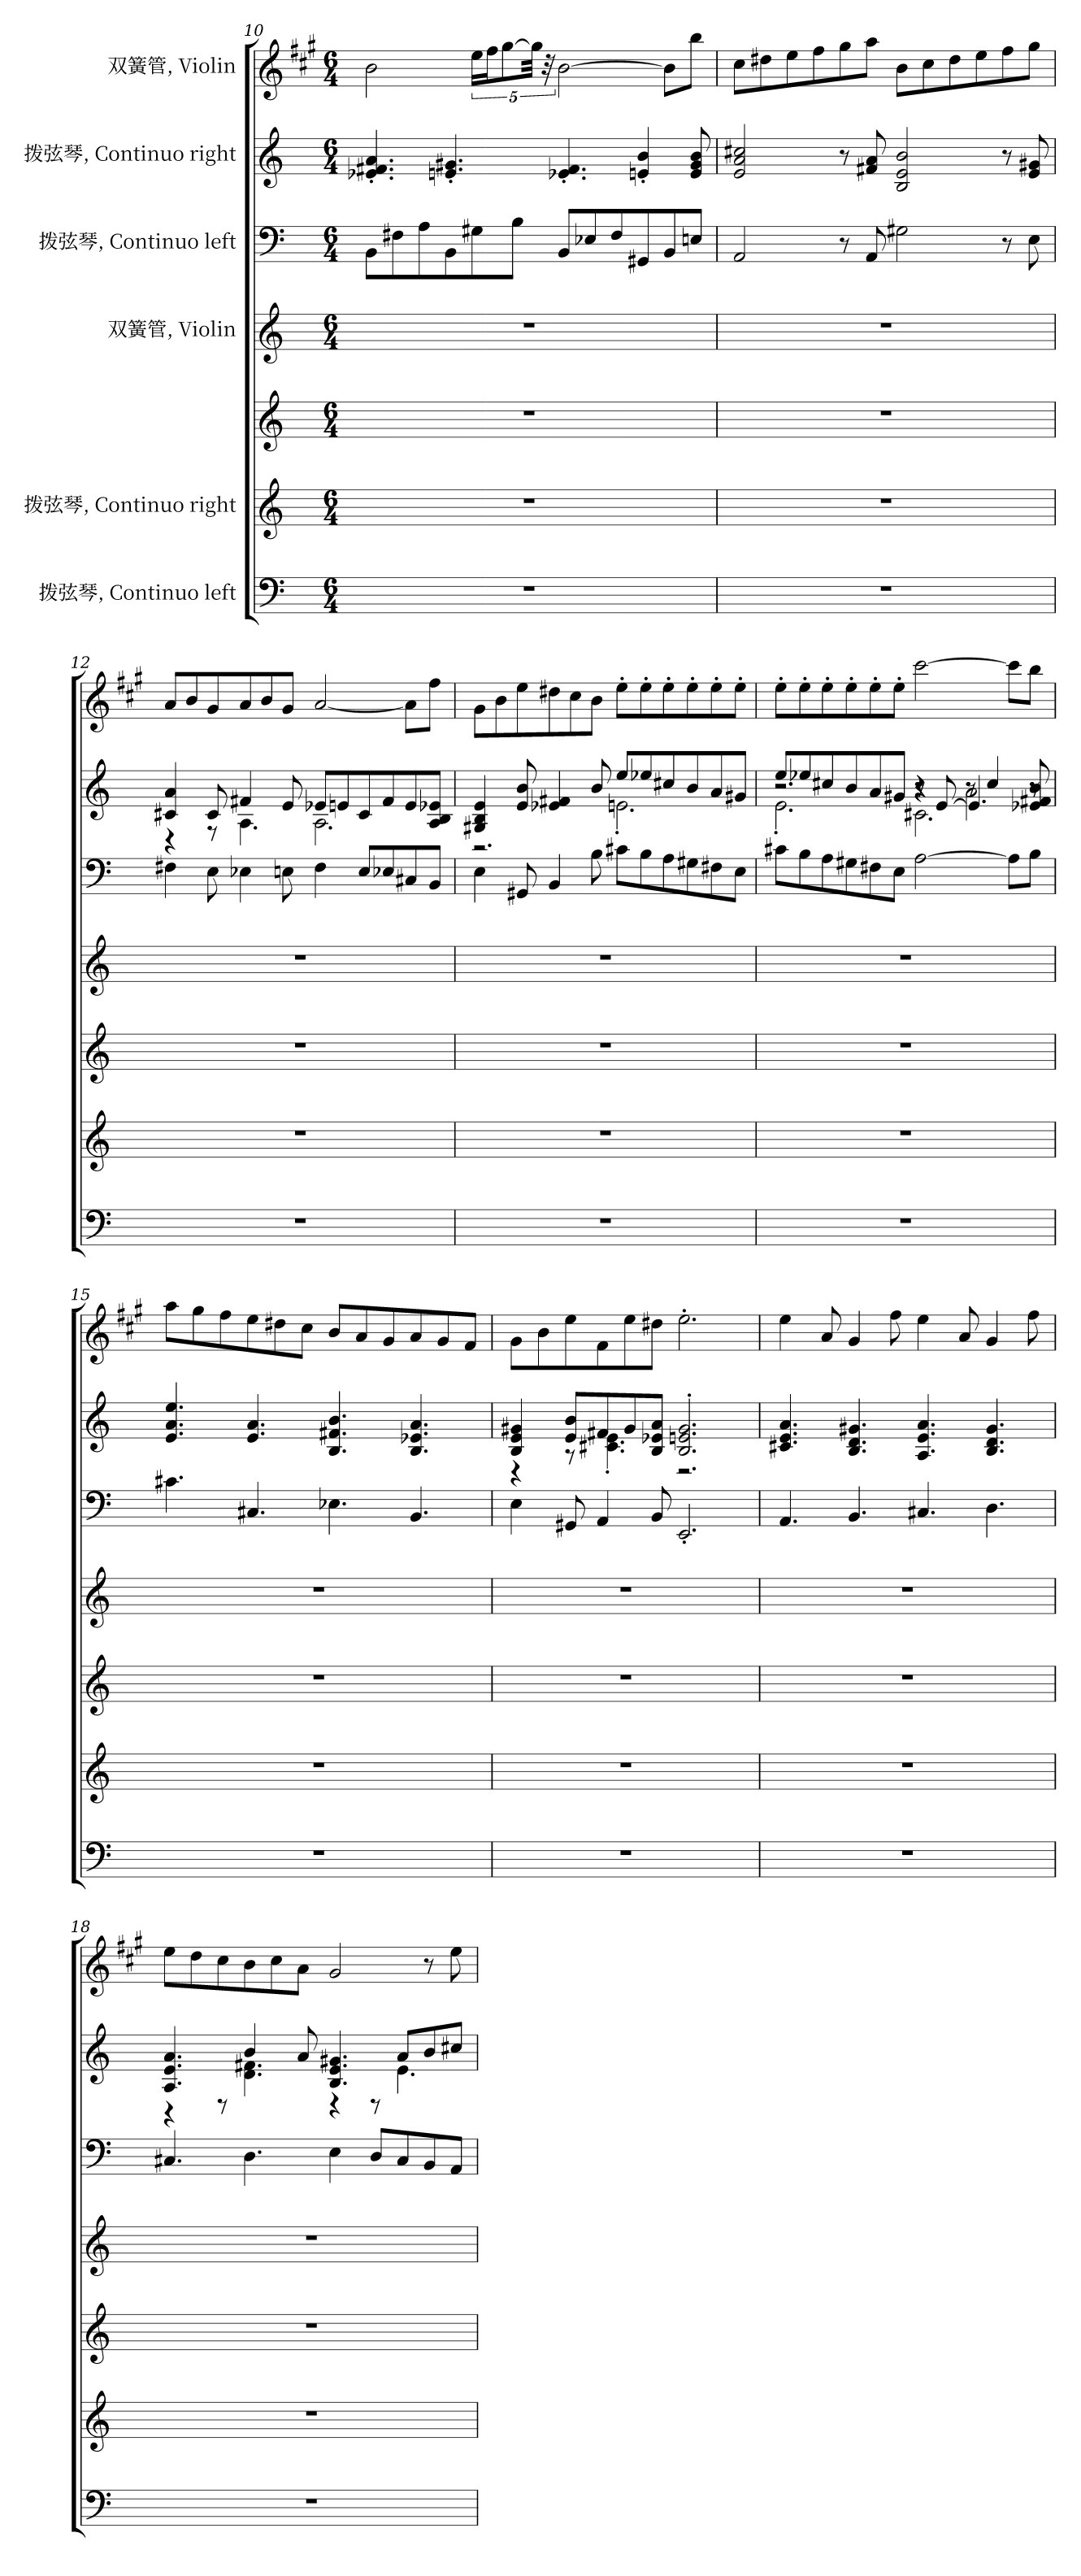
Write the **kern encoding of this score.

**kern	**kern	**kern	**kern	**kern	**kern	**kern
*part6	*part5	*part5	*part4	*part3	*part2	*part1
*staff7	*staff6	*staff5	*staff4	*staff3	*staff2	*staff1
*I"拨弦琴, Continuo left	*I"拨弦琴, Continuo right	*	*I"双簧管, Violin	*I"拨弦琴, Continuo left	*I"拨弦琴, Continuo right	*I"双簧管, Violin
!!LO:PB:g=z
*clefF4	*clefG2	*clefG2	*clefG2	*clefF4	*clefG2	*clefG2
*k[]	*k[]	*k[]	*k[]	*k[]	*k[]	*k[f#c#g#]
*M6/4	*M6/4	*M6/4	*M6/4	*M6/4	*M6/4	*M6/4
=10	=10	=10	=10	=10	=10	=10
1.r	1.r	1.r	1.r	8BB\L	4.e-X/' 4.f#X/' 4.a/'	2b\
.	.	.	.	8F#X\	.	.
.	.	.	.	8A\	.	.
.	.	.	.	8BB\	4.en/' 4.g#X/'	.
.	.	.	.	8G#X\	.	20ee\LL
.	.	.	.	.	.	20ff#\J
.	.	.	.	.	.	[10gg#\
.	.	.	.	8B\J	.	.
.	.	.	.	.	.	40gg#\Jkk]
.	.	.	.	.	.	40r
.	.	.	.	8BB/L	4.e-X/' 4.f#/'	[2b\
.	.	.	.	8E-X/	.	.
.	.	.	.	8F#/	.	.
.	.	.	.	8GG#X/	4en/' 4b/'	.
.	.	.	.	8BB/	.	8b\L]
.	.	.	.	8En/J	8e/ 8g#/ 8b/	8bb\J
=11	=11	=11	=11	=11	=11	=11
1.r	1.r	1.r	1.r	2AA/	2e/ 2a/ 2cc#X/	8cc#\L
.	.	.	.	.	.	8dd#X\
.	.	.	.	.	.	8ee\
.	.	.	.	.	.	8ff#\
.	.	.	.	8r	8r	8gg#\
.	.	.	.	8AA/	8f#X/ 8a/	8aa\J
.	.	.	.	2G#X\	2B/ 2e/ 2b/	8b\L
.	.	.	.	.	.	8cc#\
.	.	.	.	.	.	8dd#\
.	.	.	.	.	.	8ee\
.	.	.	.	8r	8r	8ff#\
.	.	.	.	8E\	8e/ 8g#X/	8gg#\J
!!LO:PB:g=z
=12	=12	=12	=12	=12	=12	=12
*	*	*	*	*	*^	*
1.r	1.r	1.r	1.r	4F#X\	4c#X/ 4a/	4r	8a/L
.	.	.	.	.	.	.	8b/
.	.	.	.	8E\	8c#/	8r	8g#/
.	.	.	.	4E-X\	4f#X/	4.A\	8a/
.	.	.	.	.	.	.	8b/
.	.	.	.	8En\	8e/	.	8g#/J
.	.	.	.	4F#\	8e-X/L	2.A\	[2a/
.	.	.	.	.	8en/	.	.
.	.	.	.	8E/L	8c#/	.	.
.	.	.	.	8E-X/	8f#/	.	.
.	.	.	.	8C#X/	8e/	.	8a\L]
.	.	.	.	8BB/J	8A/ 8B/ 8e-X/J	.	8ff#\J
=13	=13	=13	=13	=13	=13	=13	=13
1.r	1.r	1.r	1.r	4E\	4G#X/ 4B/ 4e/	2.r	8g#\L
.	.	.	.	.	.	.	8b\
.	.	.	.	8GG#X/	8e/ 8b/	.	8ee\
.	.	.	.	4BB/	4e-X/ 4f#X/	.	8dd#X\
.	.	.	.	.	.	.	8cc#\
.	.	.	.	8B\	8b/	.	8b\J
.	.	.	.	8c#X\L	8ee/L	2.en'\	8ee'\L
.	.	.	.	8B\	8ee-X/	.	8ee'\
.	.	.	.	8A\	8cc#X/	.	8ee'\
.	.	.	.	8G#X\	8b/	.	8ee'\
.	.	.	.	8F#X\	8a/	.	8ee'\
.	.	.	.	8E\J	8g#X/J	.	8ee'\J
!!LO:PB:g=z
=14	=14	=14	=14	=14	=14	=14	=14
*	*	*	*	*	*^	*^	*
1.r	1.r	1.r	1.r	8c#X\L	8ee/L	2.r	2.r	2.e'\	8ee'\L
.	.	.	.	8B\	8ee-X/	.	.	.	8ee'\
.	.	.	.	8A\	8cc#X/	.	.	.	8ee'\
.	.	.	.	8G#X\	8b/	.	.	.	8ee'\
.	.	.	.	8F#X\	8a/	.	.	.	8ee'\
.	.	.	.	8E\J	8g#X/J	.	.	.	8ee'\J
.	.	.	.	[2A\	4r	4r	8r	2.c#X\	[2ccc#\
.	.	.	.	.	.	.	[8e/	.	.
.	.	.	.	.	8r	2a\	4.e/]	.	.
.	.	.	.	.	4cc#/	.	.	.	.
.	.	.	.	8A\L]	.	.	.	.	8ccc#\L]
.	.	.	.	8B\J	8e-X/ 8f#X/ 8b/	.	8r	.	8bb\J
*	*	*	*	*	*v	*v	*v	*v	*
=15	=15	=15	=15	=15	=15	=15
1.r	1.r	1.r	1.r	4.c#X\	4.e/ 4.a/ 4.ee/	8aa\L
.	.	.	.	.	.	8gg#\
.	.	.	.	.	.	8ff#\
.	.	.	.	4.C#X/	4.e/ 4.a/	8ee\
.	.	.	.	.	.	8dd#X\
.	.	.	.	.	.	8cc#\J
.	.	.	.	4.E-X\	4.B/ 4.f#X/ 4.b/	8b/L
.	.	.	.	.	.	8a/
.	.	.	.	.	.	8g#/
.	.	.	.	4.BB/	4.B/ 4.e-X/ 4.a/	8a/
.	.	.	.	.	.	8g#/
.	.	.	.	.	.	8f#/J
!!LO:PB:g=z
=16	=16	=16	=16	=16	=16	=16
*	*	*	*	*	*^	*
1.r	1.r	1.r	1.r	4E\	4B/ 4e/ 4g#X/	4r	8g#\L
.	.	.	.	.	.	.	8b\
.	.	.	.	8GG#X/	8e/ 8b/L	8r	8ee\
.	.	.	.	4AA/	8f#X/	4.c#X\' 4.e\'	8f#\
.	.	.	.	.	8g#/	.	8ee\
.	.	.	.	8BB/	8B/ 8e-X/ 8a/J	.	8dd#X\J
.	.	.	.	2.EE'/	2.B/' 2.en/' 2.g#/'	2.r	2.ee'\
*	*	*	*	*	*v	*v	*
=17	=17	=17	=17	=17	=17	=17
1.r	1.r	1.r	1.r	4.AA/	4.c#X/ 4.e/ 4.a/	4ee\
.	.	.	.	.	.	8a/
.	.	.	.	4.BB/	4.B/ 4.d/ 4.g#X/	4g#/
.	.	.	.	.	.	8ff#\
.	.	.	.	4.C#X/	4.A/ 4.e/ 4.a/	4ee\
.	.	.	.	.	.	8a/
.	.	.	.	4.D\	4.B/ 4.d/ 4.g#/	4g#/
.	.	.	.	.	.	8ff#\
=18	=18	=18	=18	=18	=18	=18
*	*	*	*	*	*^	*
1.r	1.r	1.r	1.r	4.C#X/	4.A/ 4.e/ 4.a/	4r	8ee\L
.	.	.	.	.	.	.	8dd\
.	.	.	.	.	.	8r	8cc#\
.	.	.	.	4.D\	4b/	4.d\ 4.f#X\	8b\
.	.	.	.	.	.	.	8cc#\
.	.	.	.	.	8a/	.	8a\J
.	.	.	.	4E\	4.B/ 4.e/ 4.g#X/	4r	2g#/
.	.	.	.	8D/L	.	8r	.
.	.	.	.	8C#/	8a/L	4.e\	.
.	.	.	.	8BB/	8b/	.	8r
.	.	.	.	8AA/J	8cc#X/J	.	8ee\
*	*	*	*	*	*v	*v	*
=	=	=	=	=	=	=
*-	*-	*-	*-	*-	*-	*-
